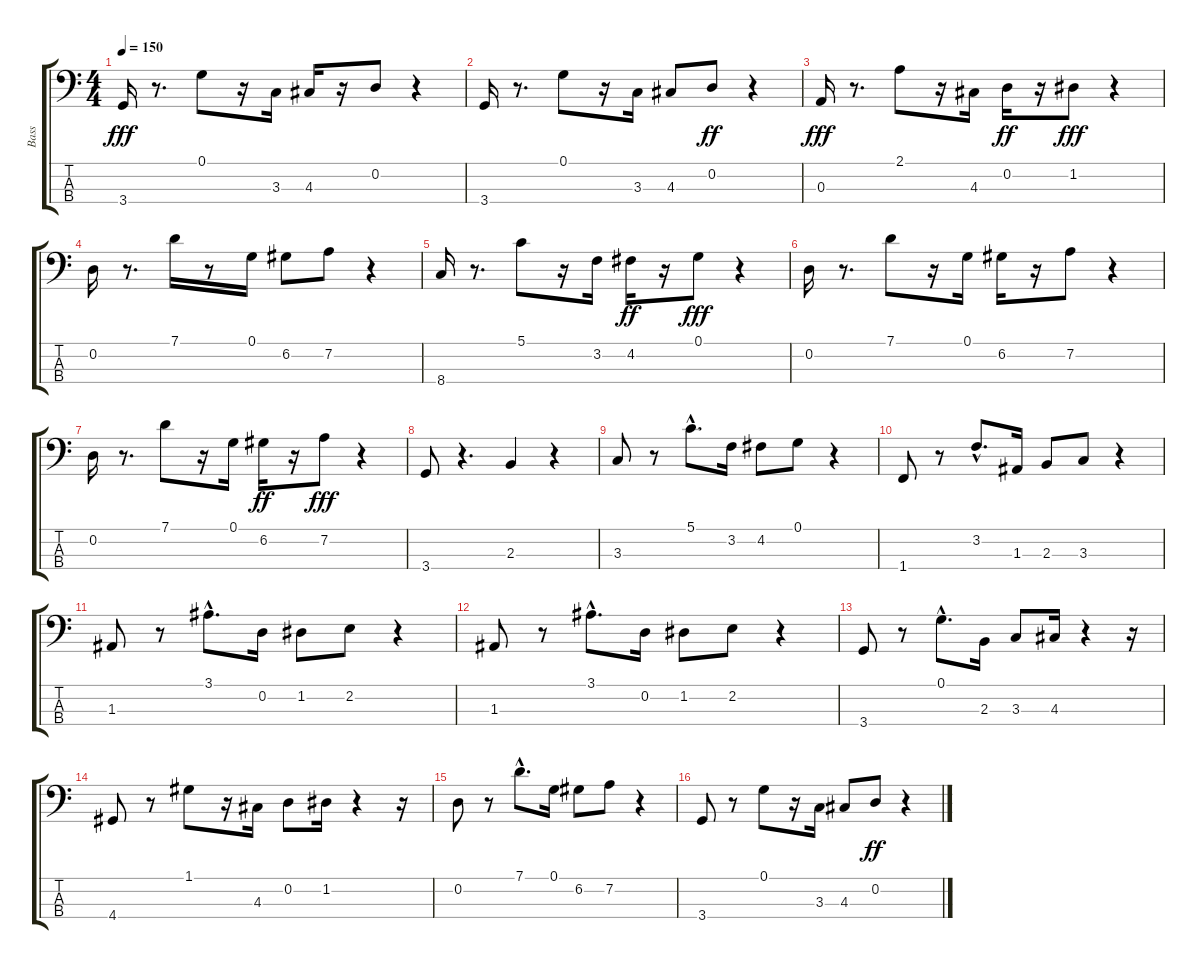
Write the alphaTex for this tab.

\track ("Bass" "Bass") {instrument electricbassfinger}
\staff {score tabs}
\tuning (G2 D2 A1 E1) {hide}
\ts (4 4)
\tempo 150
\clef f4
\ks c
3.4.16{dy fff} r.8{d} 0.1.8 r.16 3.3.16 4.3.16 r.16 0.2.8 r.4 |
3.4.16 r.8{d} 0.1.8 r.16 3.3.16 4.3.8 0.2.8{dy ff} r.4 |
0.3.16{dy fff} r.8{d} 2.1.8 r.16 4.3.16 0.2.16{dy ff} r.16 1.2.8{dy fff} r.4 |
0.2.16 r.8{d} 7.1.16 r.8 0.1.16 6.2.8 7.2.8 r.4 |
8.4.16 r.8{d} 5.1.8 r.16 3.2.16 4.2.16{dy ff} r.16 0.1.8{dy fff} r.4 |
0.2.16 r.8{d} 7.1.8 r.16 0.1.16 6.2.16 r.16 7.2.8 r.4 |
0.2.16 r.8{d} 7.1.8 r.16 0.1.16 6.2.16{dy ff} r.16 7.2.8{dy fff} r.4 |
3.4.8 r.4{d} 2.3.4 r.4 |
3.3.8 r.8 5.1{hac}.8{d} 3.2.16 4.2.8 0.1.8 r.4 |
1.4.8 r.8 3.2{hac}.8{d} 1.3.16 2.3.8 3.3.8 r.4 |
1.3.8 r.8 3.1{hac}.8{d} 0.2.16 1.2.8 2.2.8 r.4 |
1.3.8 r.8 3.1{hac}.8{d} 0.2.16 1.2.8 2.2.8 r.4 |
3.4.8 r.8 0.1{hac}.8{d} 2.3.16 3.3.8 4.3.16 r.4 r.16 |
4.4.8 r.8 1.1.8 r.16 4.3.16 0.2.8 1.2.16 r.4 r.16 |
0.2.8 r.8 7.1{hac}.8{d} 0.1.16 6.2.8 7.2.8 r.4 |
3.4.8 r.8 0.1.8 r.16 3.3.16 4.3.8 0.2.8{dy ff} r.4
